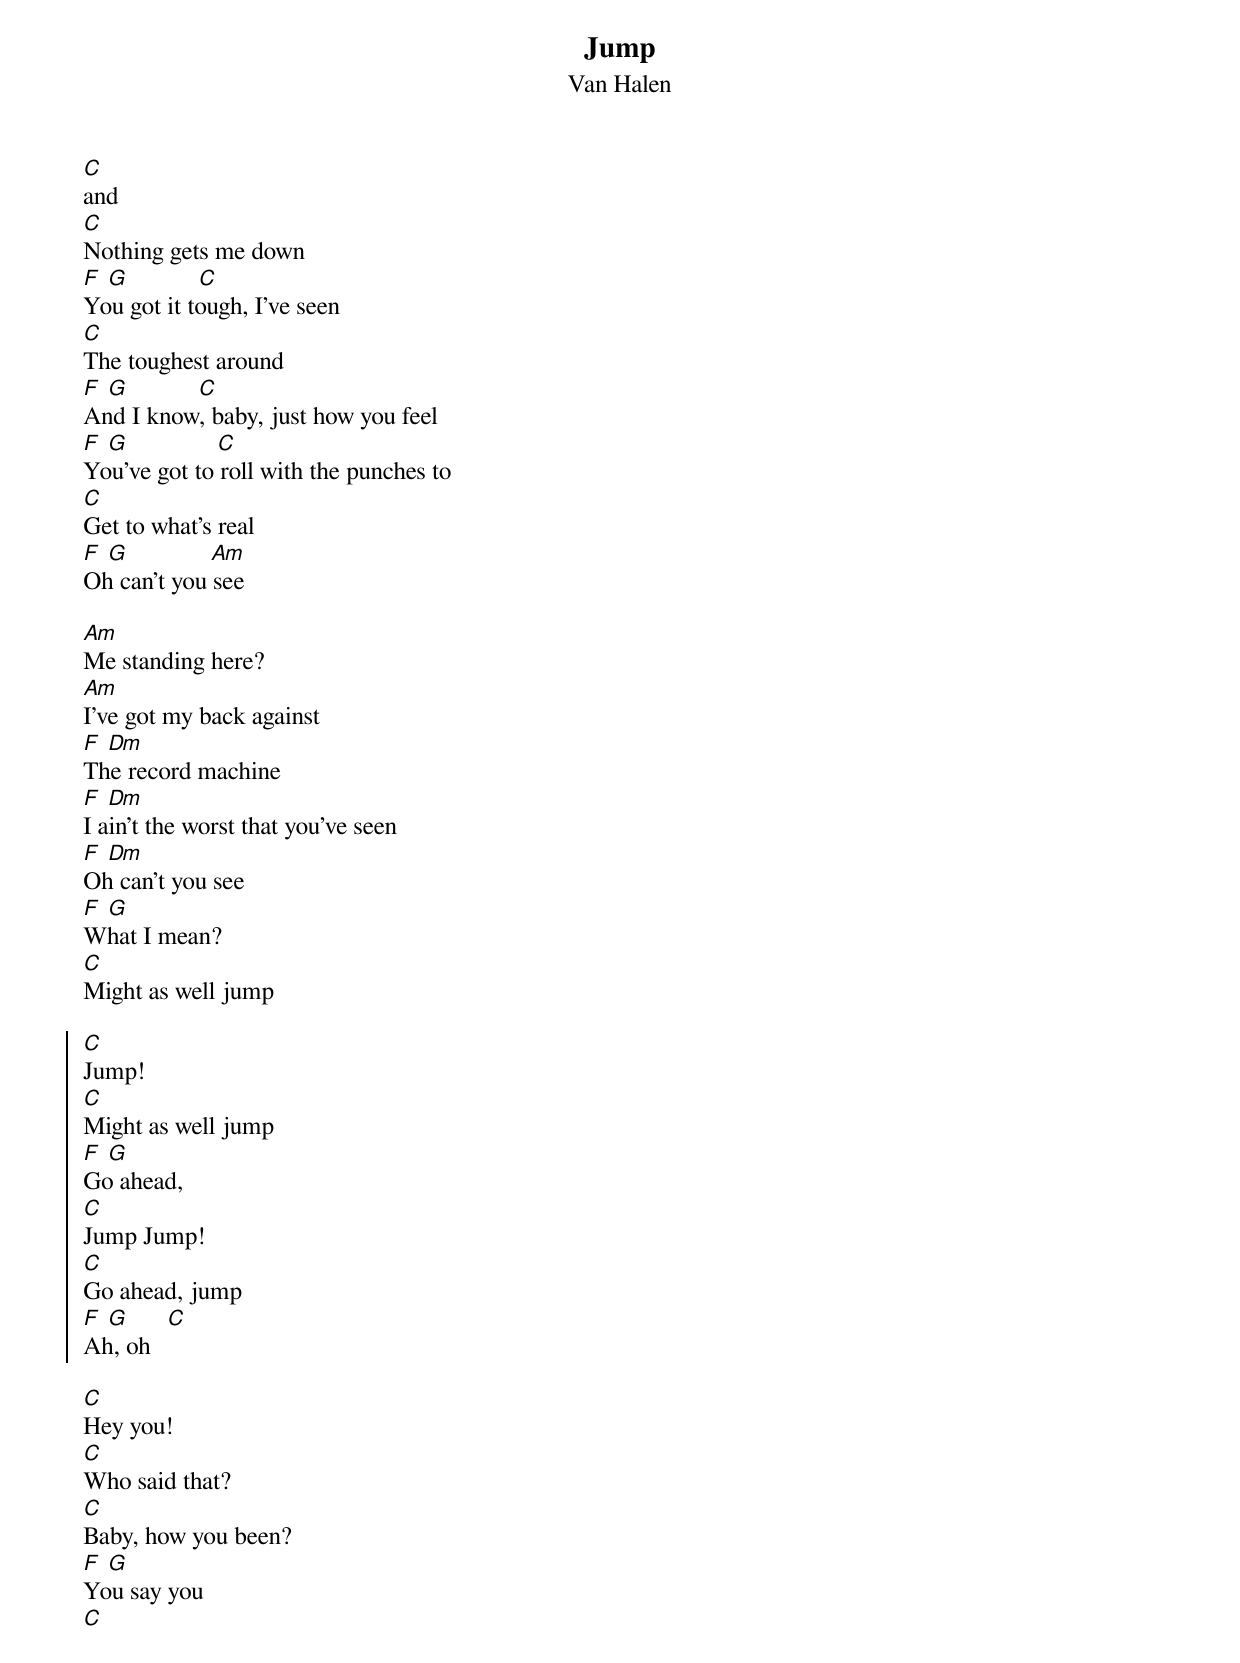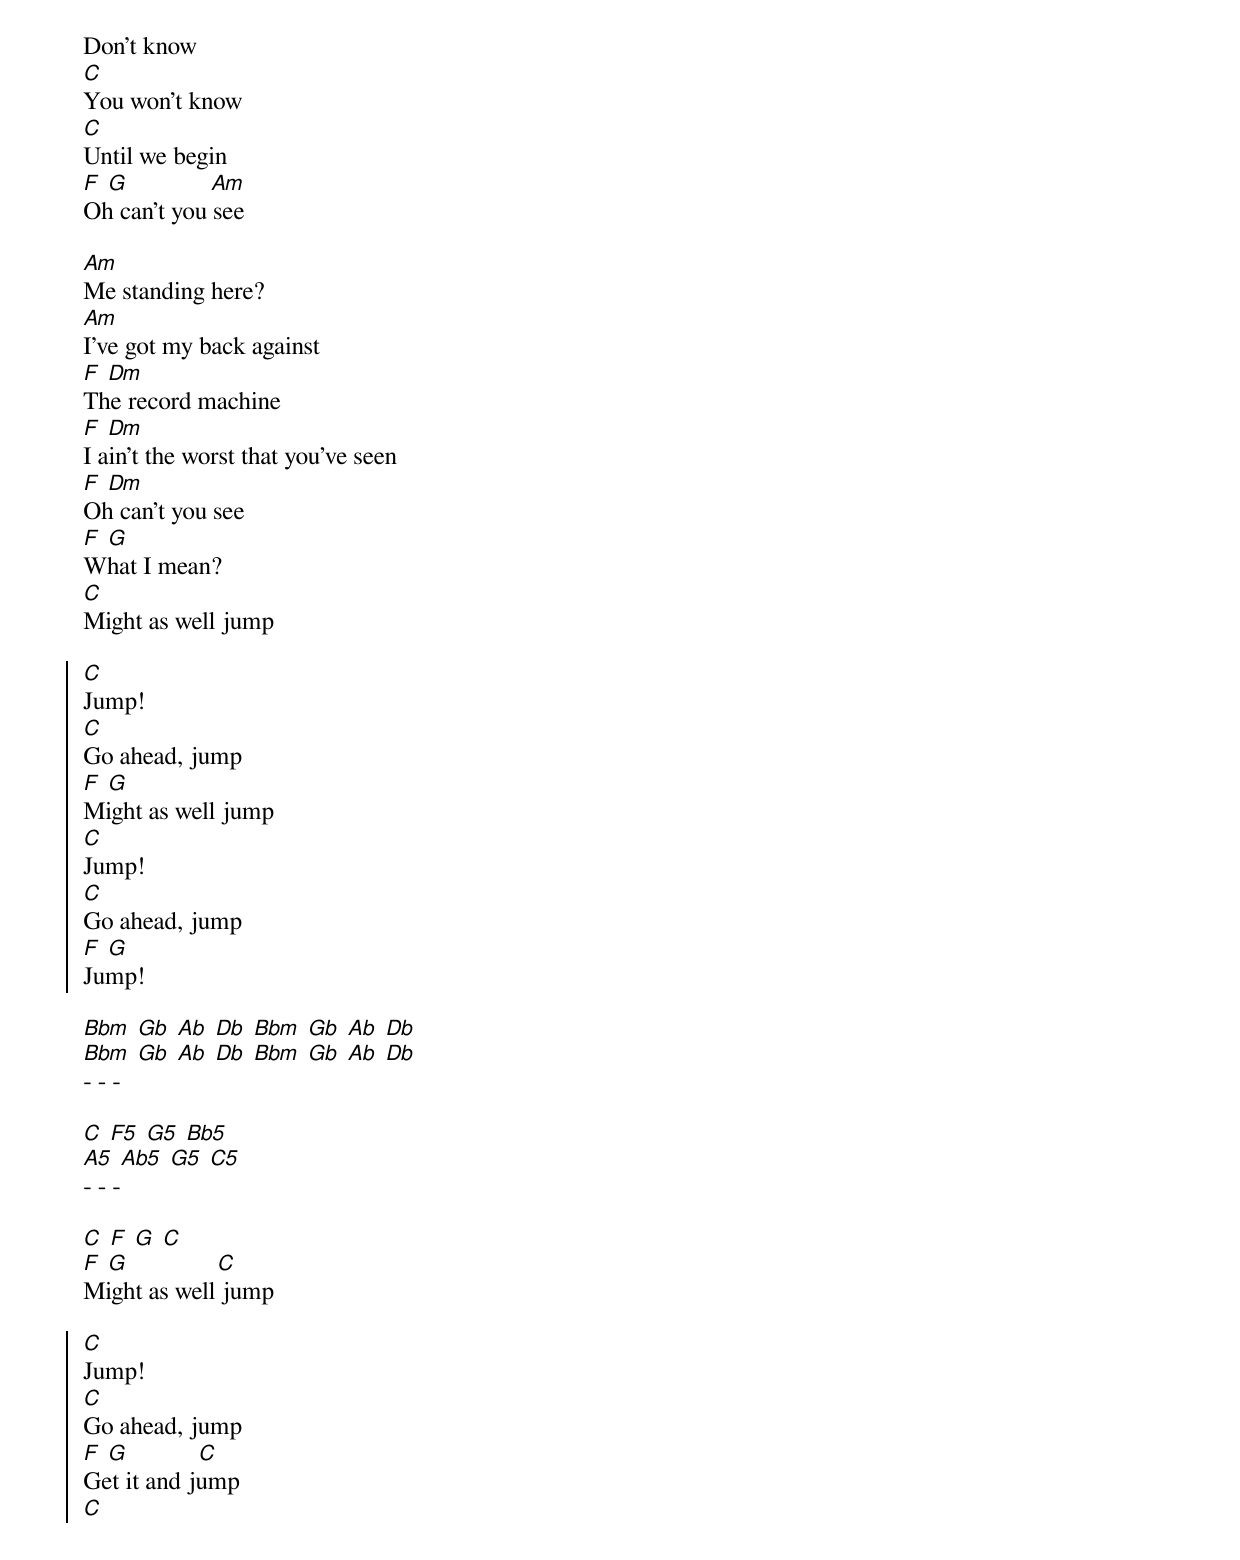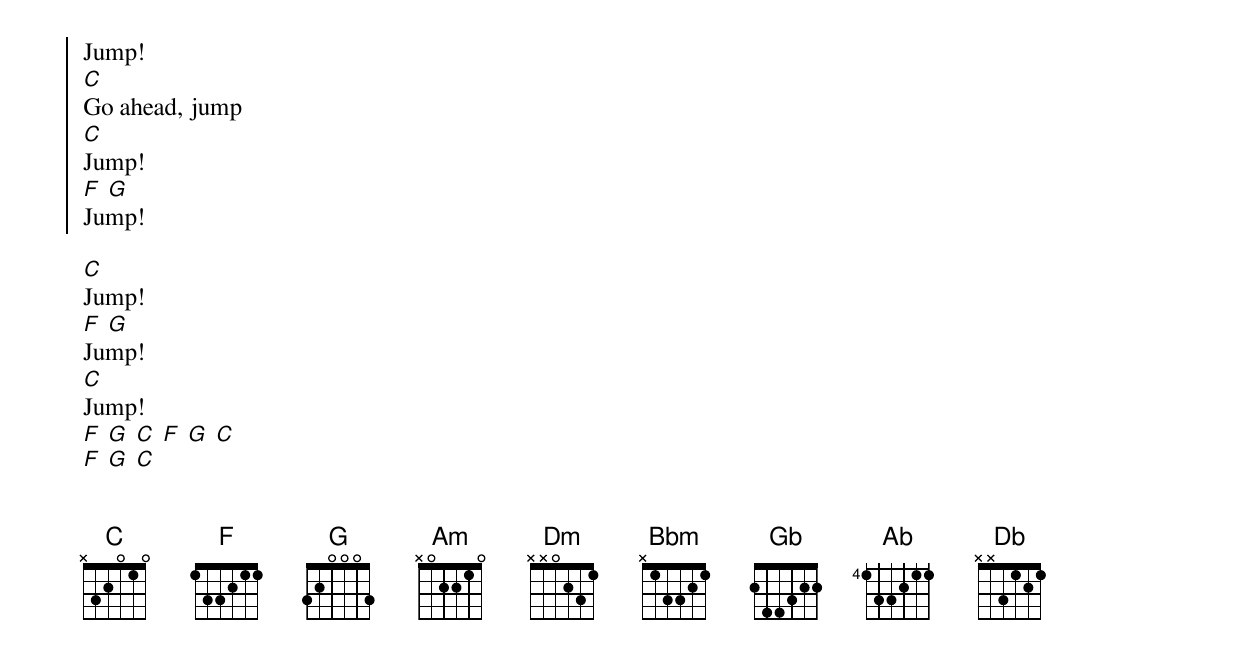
{t: Jump}
{st: Van Halen}
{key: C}
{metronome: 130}
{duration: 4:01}

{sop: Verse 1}
[C]
and
[C]
Nothing gets me down
[F] [G]           [C]
You got it tough, I've seen
[C]
The toughest around
[F] [G]           [C]
And I know, baby, just how you feel
[F] [G]              [C]
You've got to roll with the punches to
[C]
Get to what's real
[F] [G]             [Am]
Oh can't you see
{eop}

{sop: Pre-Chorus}
[Am]
Me standing here?
[Am]
I've got my back against
[F] [Dm]
The record machine
[F] [Dm]
I ain't the worst that you've seen
[F] [Dm]
Oh can't you see
[F] [G]
What I mean?
[C]
Might as well jump
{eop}

{soc}
[C]
Jump!
[C]
Might as well jump
[F] [G]
Go ahead,
[C]
Jump Jump!
[C]
Go ahead, jump
[F] [G]      [C]
Ah, oh
{eoc}

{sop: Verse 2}
[C]
Hey you!
[C]
Who said that?
[C]
Baby, how you been?
[F] [G]
You say you
[C]
Don't know
[C]
You won't know
[C]
Until we begin
[F] [G]             [Am]
Oh can't you see
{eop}

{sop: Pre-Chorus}
[Am]
Me standing here?
[Am]
I've got my back against
[F] [Dm]
The record machine
[F] [Dm]
I ain't the worst that you've seen
[F] [Dm]
Oh can't you see
[F] [G]
What I mean?
[C]
Might as well jump
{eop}

{soc}
[C]
Jump!
[C]
Go ahead, jump
[F] [G]
Might as well jump
[C]
Jump!
[C]
Go ahead, jump
[F] [G]
Jump!
{eoc}

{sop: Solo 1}
[Bbm] [Gb] [Ab] [Db] [Bbm] [Gb] [Ab] [Db]
[Bbm] [Gb] [Ab] [Db] [Bbm] [Gb] [Ab] [Db]
- - -
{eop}

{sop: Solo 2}
[C] [F5] [G5] [Bb5]
[A5] [Ab5] [G5] [C5]
- - -
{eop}

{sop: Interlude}
[C] [F] [G] [C]
[F] [G]              [C]
Might as well jump
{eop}

{soc}
[C]
Jump!
[C]
Go ahead, jump
[F] [G]           [C]
Get it and jump
[C]
Jump!
[C]
Go ahead, jump
[C]
Jump!
[F] [G]
Jump!
{eoc}

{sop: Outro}
[C]
Jump!
[F] [G]
Jump!
[C]
Jump!
[F] [G] [C] [F] [G] [C]
[F] [G] [C]
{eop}


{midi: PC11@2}
